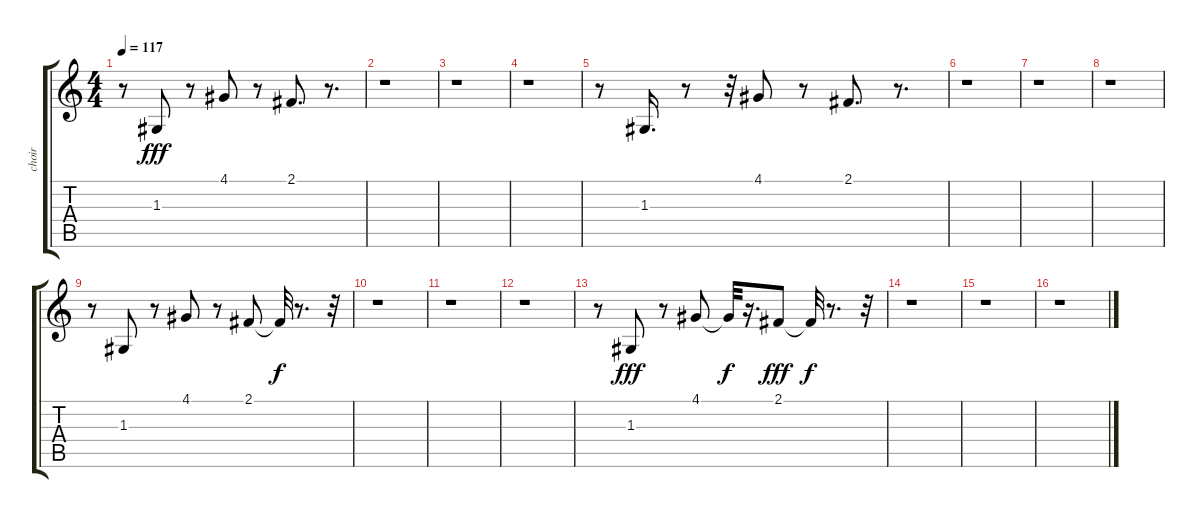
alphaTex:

\track ("choir" "choir") {instrument pad1newage}
\staff {score tabs}
\tuning (E4 B3 G3 D3 A2 E2) {hide}
\ts (4 4)
\tempo 117
\clef g2
\ks c
r.8{dy f} 1.3.8{dy fff} r.8 4.1.8 r.8 2.1.8{d} r.8{d} |
r.1 |
r.1 |
r.1 |
r.8 1.3.16{d} r.8 r.32 4.1.8 r.8 2.1.8{d} r.8{d} |
r.1 |
r.1 |
r.1 |
r.8 1.3.8 r.8 4.1.8 r.8 2.1.8 2.1{t}.32{dy f} r.8{d} r.32 |
r.1 |
r.1 |
r.1 |
r.8 1.3.8{dy fff} r.8 4.1.8 4.1{t}.32{dy f} r.16{d} 2.1.8{dy fff} 2.1{t}.32{dy f} r.8{d} r.32 |
r.1 |
r.1 |
r.1
